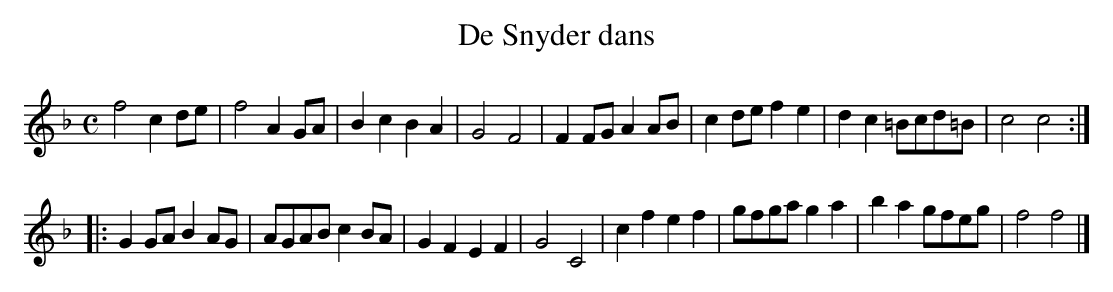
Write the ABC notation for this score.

X:1
T:De Snyder dans
M:C
K:Fmaj
f4c2de|f4A2GA|B2c2B2A2|G4F4|F2FGA2AB|c2def2e2|d2c2=Bcd=B|c4c4:|
|:G2GAB2AG|AGABc2BA|G2F2E2F2|G4C4|c2f2e2f2|gfgag2a2|b2a2gfeg|f4f4|]
